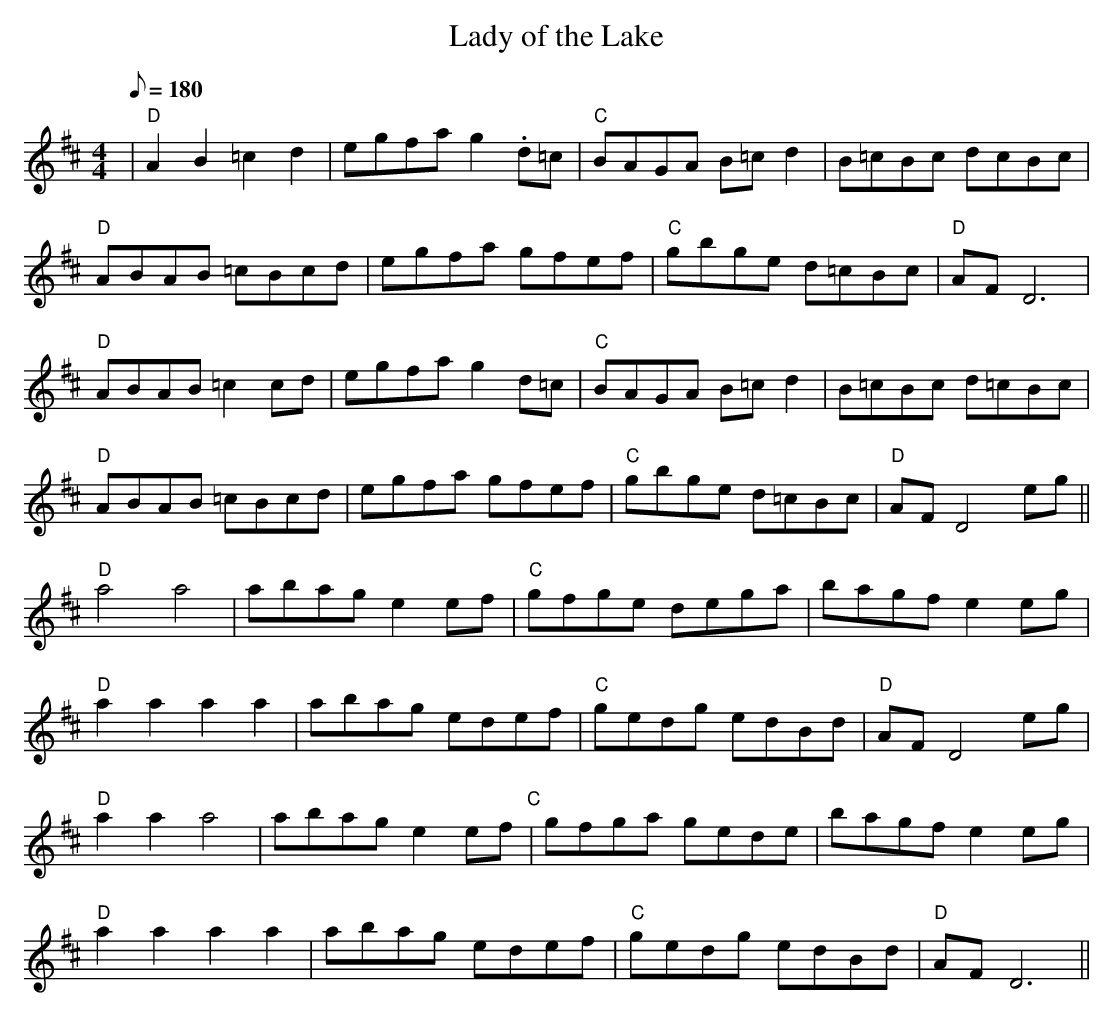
X:1
T:Lady of the Lake
M:4/4
L:1/8
Q:180
K:D
|"D"A2 B2 =c2 d2|egfa g2. d=c|"C"BAGA B=c d2| B=cBc dcBc| !
"D" ABAB =cBcd|egfa gfef|"C" gbge d=cBc|"D"AF D6| !
"D"ABAB =c2 cd|egfa g2 d=c|"C" BAGA B=c d2|B=cBc d=cBc| !
"D"ABAB =cBcd| egfa gfef|"C"gbge d=cBc|"D"AF D4 eg || !
"D"a4 a4 |abag e2 ef|"C"gfge  dega| bagf e2 eg| !
"D"a2 a2 a2 a2| abag edef|"C" gedg edBd|"D" AF D4 eg| !
"D"a2 a2 a4|abag e2 ef"C"|gfga gede|bagf e2 eg| !
"D"a2 a2 a2 a2|abag edef|"C"gedg edBd|"D" AF D6|| !
